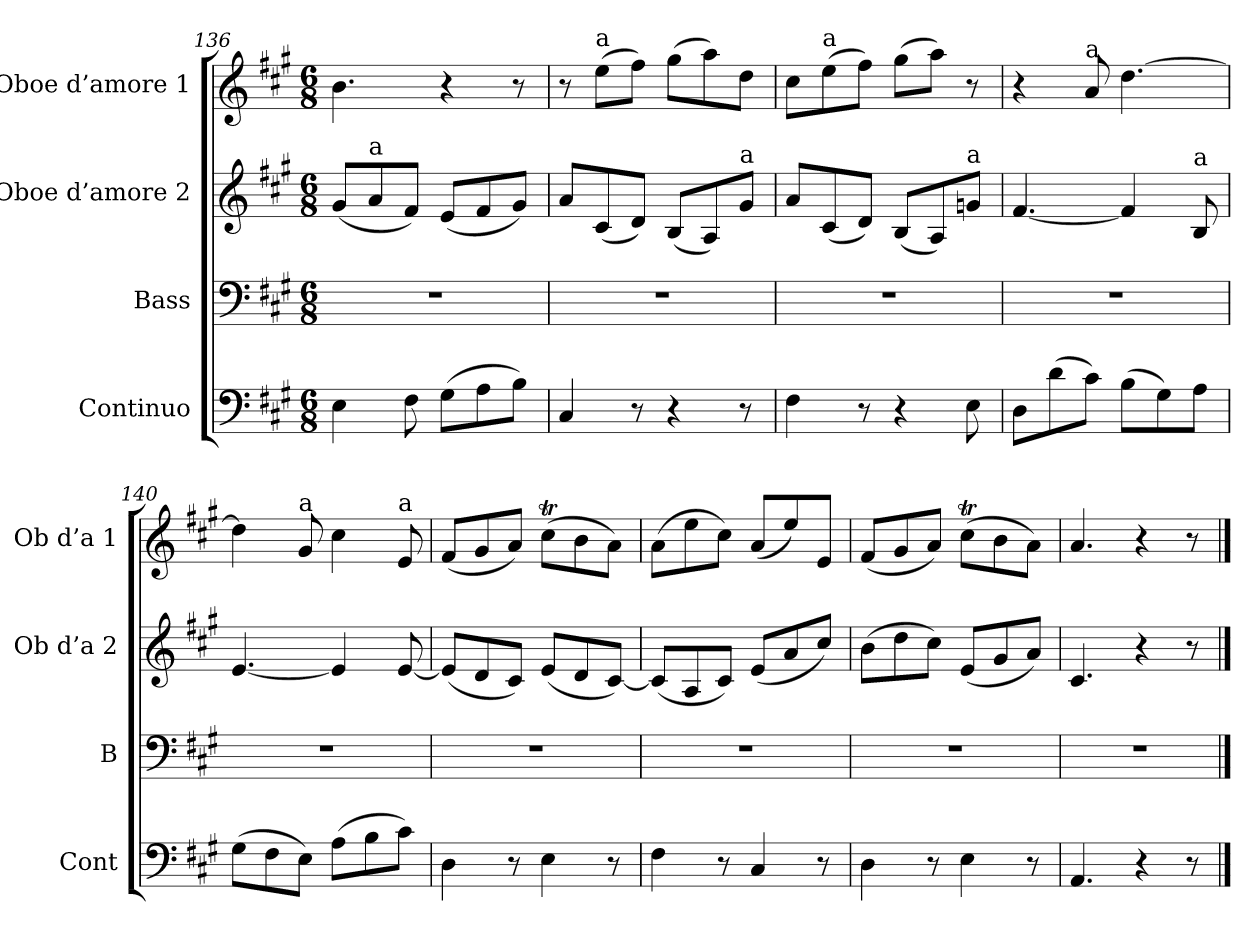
**kern	**kern	**kern	**kern
*part4	*part3	*part2	*part1
*staff4	*staff3	*staff2	*staff1
*I"Continuo	*I"Bass	*I"Oboe d’amore 2	*I"Oboe d’amore 1
*I'Cont	*I'B	*I'Ob d’a 2	*I'Ob d’a 1
*clefF4	*clefF4	*clefG2	*clefG2
*k[f#c#g#]	*k[f#c#g#]	*k[f#c#g#]	*k[f#c#g#]
*M6/8	*M6/8	*M6/8	*M6/8
=136	=136	=136	=136
4E\	2.r	(8g#/L	4.b\
!	!	!LO:TX:a:t=a	!
.	.	8a/	.
8F#\	.	8f#/J)	.
(8G#\L	.	(8e/L	4r
8A\	.	8f#/	.
8B\J)	.	8g#/J)	8r
=137	=137	=137	=137
4C#/	2.r	8a/L	8r
!	!	!	!LO:TX:a:t=a
.	.	(8c#/	(8ee\L
8r	.	8d/J)	8ff#\J)
4r	.	(8B/L	(8gg#\L
.	.	8A/)	8aa\)
!	!	!LO:TX:a:t=a	!
8r	.	8g#/J	8dd\J
!!LO:LB:g=z
=138	=138	=138	=138
4F#\	2.r	8a/L	8cc#\L
!	!	!	!LO:TX:a:t=a
.	.	(8c#/	(8ee\
8r	.	8d/J)	8ff#\J)
4r	.	(8B/L	(8gg#\L
.	.	8A/)	8aa\J)
!	!	!LO:TX:a:t=a	!
8E\	.	8gn/J	8r
=139	=139	=139	=139
8D\L	2.r	[4.f#/	4r
(8d\	.	.	.
!	!	!	!LO:TX:a:t=a
8c#\J)	.	.	8a/
(8B\L	.	4f#/]	[4.dd\
8G#\)	.	.	.
!	!	!LO:TX:a:t=a	!
8A\J	.	8B/	.
=140	=140	=140	=140
(8G#\L	2.r	[4.e/	4dd\]
8F#\	.	.	.
!	!	!	!LO:TX:a:t=a
8E\J)	.	.	8g#/
(8A\L	.	4e/]	4cc#\
8B\	.	.	.
!	!	!	!LO:TX:a:t=a
8c#\J)	.	[8e/	8e/
=141	=141	=141	=141
4D\	2.r	(8e/L]	(8f#/L
.	.	8d/	8g#/
8r	.	8c#/J)	8a/J)
4E\	.	(8e/L	(8cc#t\L
.	.	8d/	8b\
8r	.	[8c#/J)	8a\J)
=142	=142	=142	=142
4F#\	2.r	(8c#/L]	(8a\L
.	.	8A/	8ee\
8r	.	8c#/J)	8cc#\J)
4C#/	.	(8e/L	(8a/L
.	.	8a/	8ee/)
8r	.	8cc#/J)	8e/J
=143	=143	=143	=143
4D\	2.r	(8b\L	(8f#/L
.	.	8dd\	8g#/
8r	.	8cc#\J)	8a/J)
4E\	.	(8e/L	(8cc#t\L
.	.	8g#/	8b\
8r	.	8a/J)	8a\J)
=144	=144	=144	=144
4.AA/	2.r	4.c#/	4.a/
4r	.	4r	4r
8r	.	8r	8r
==	==	==	==
*-	*-	*-	*-
